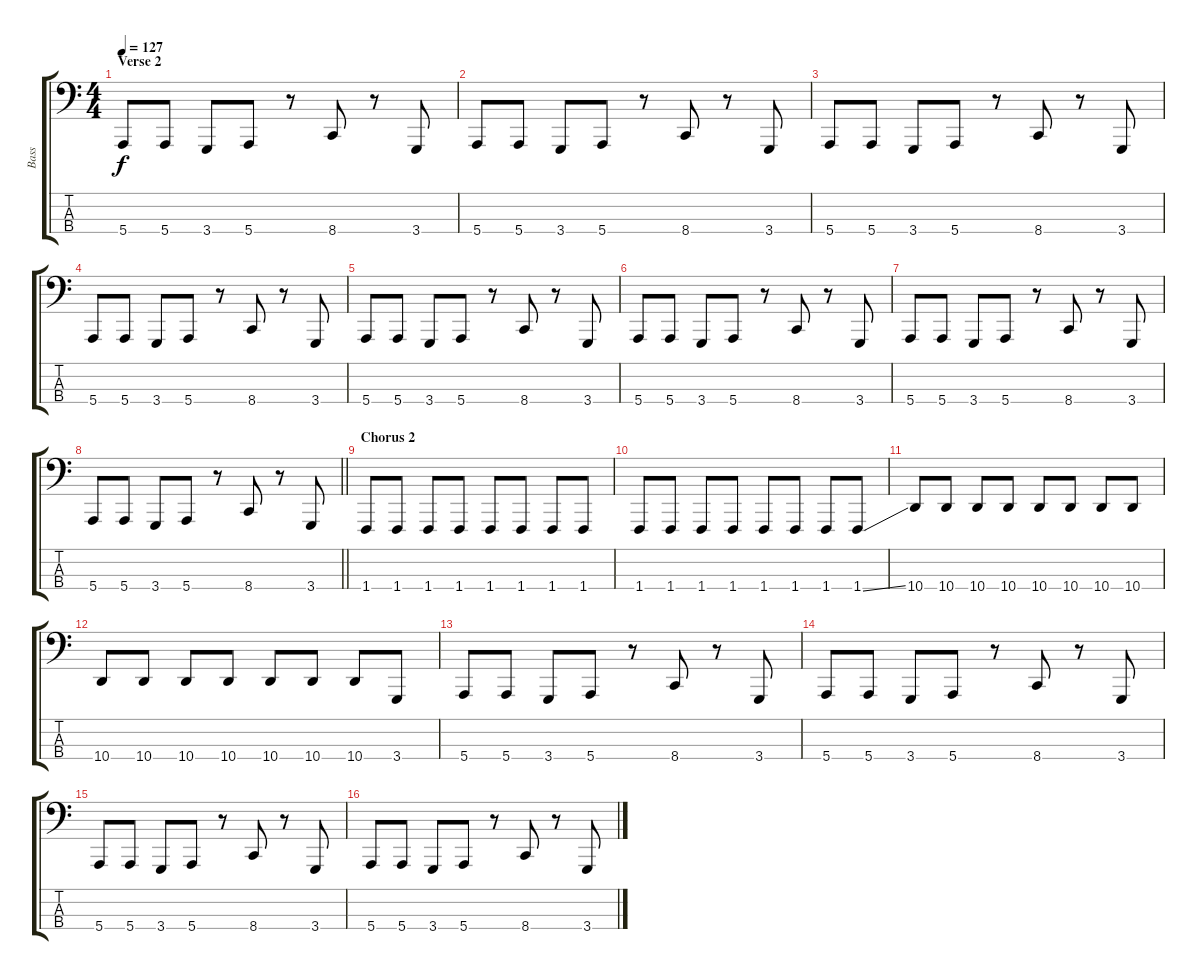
\track ("Bass" "Bass") {instrument lead8bassandlead}
\staff {score tabs}
\tuning (G2 D2 A1 E1) {hide}
\ts (4 4)
\section ("" "Verse 2")
\tempo 127
\clef f4
\ks c
5.4.8{dy f} 5.4.8 3.4.8 5.4.8 r.8 8.4.8 r.8 3.4.8 |
5.4.8 5.4.8 3.4.8 5.4.8 r.8 8.4.8 r.8 3.4.8 |
5.4.8 5.4.8 3.4.8 5.4.8 r.8 8.4.8 r.8 3.4.8 |
5.4.8 5.4.8 3.4.8 5.4.8 r.8 8.4.8 r.8 3.4.8 |
5.4.8 5.4.8 3.4.8 5.4.8 r.8 8.4.8 r.8 3.4.8 |
5.4.8 5.4.8 3.4.8 5.4.8 r.8 8.4.8 r.8 3.4.8 |
5.4.8 5.4.8 3.4.8 5.4.8 r.8 8.4.8 r.8 3.4.8 |
\barLineRight lightlight
5.4.8 5.4.8 3.4.8 5.4.8 r.8 8.4.8 r.8 3.4.8 |
\section ("" "Chorus 2")
1.4.8 1.4.8 1.4.8 1.4.8 1.4.8 1.4.8 1.4.8 1.4.8 |
1.4.8 1.4.8 1.4.8 1.4.8 1.4.8 1.4.8 1.4.8 1.4{ss}.8 |
10.4.8 10.4.8 10.4.8 10.4.8 10.4.8 10.4.8 10.4.8 10.4.8 |
10.4.8 10.4.8 10.4.8 10.4.8 10.4.8 10.4.8 10.4.8 3.4.8 |
5.4.8 5.4.8 3.4.8 5.4.8 r.8 8.4.8 r.8 3.4.8 |
5.4.8 5.4.8 3.4.8 5.4.8 r.8 8.4.8 r.8 3.4.8 |
5.4.8 5.4.8 3.4.8 5.4.8 r.8 8.4.8 r.8 3.4.8 |
5.4.8 5.4.8 3.4.8 5.4.8 r.8 8.4.8 r.8 3.4.8
